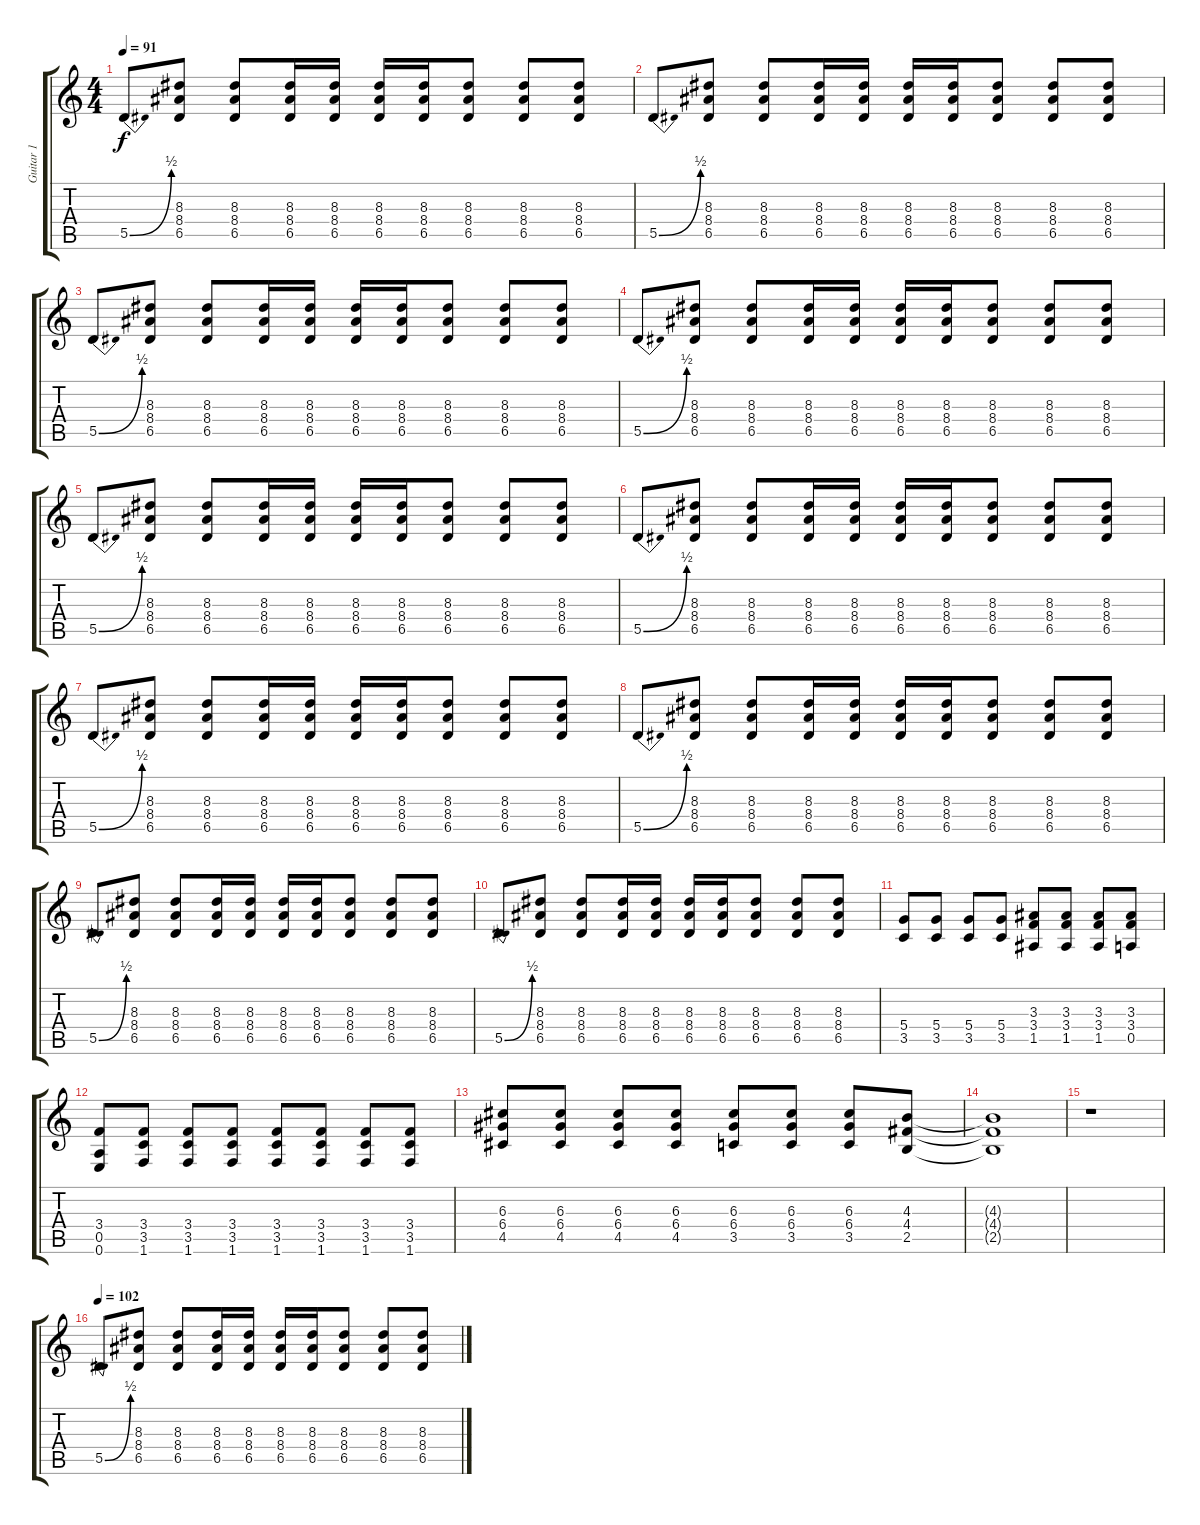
\track ("Guitar 1" "Guitar 1") {instrument overdrivenguitar}
\staff {score tabs}
\tuning (E4 B3 G3 D3 A2 E2) {hide}
\ts (4 4)
\tempo 91
\clef g2
\ks c
5.5{be (bend 0 0 60 2)}.8{dy f} (8.3 8.4 6.5).8 (8.3 8.4 6.5).8 (8.3 8.4 6.5).16 (8.3 8.4 6.5).16 (8.3 8.4 6.5).16 (8.3 8.4 6.5).16 (8.3 8.4 6.5).8 (8.3 8.4 6.5).8 (8.3 8.4 6.5).8 |
5.5{be (bend 0 0 60 2)}.8 (8.3 8.4 6.5).8 (8.3 8.4 6.5).8 (8.3 8.4 6.5).16 (8.3 8.4 6.5).16 (8.3 8.4 6.5).16 (8.3 8.4 6.5).16 (8.3 8.4 6.5).8 (8.3 8.4 6.5).8 (8.3 8.4 6.5).8 |
5.5{be (bend 0 0 60 2)}.8 (8.3 8.4 6.5).8 (8.3 8.4 6.5).8 (8.3 8.4 6.5).16 (8.3 8.4 6.5).16 (8.3 8.4 6.5).16 (8.3 8.4 6.5).16 (8.3 8.4 6.5).8 (8.3 8.4 6.5).8 (8.3 8.4 6.5).8 |
5.5{be (bend 0 0 60 2)}.8 (8.3 8.4 6.5).8 (8.3 8.4 6.5).8 (8.3 8.4 6.5).16 (8.3 8.4 6.5).16 (8.3 8.4 6.5).16 (8.3 8.4 6.5).16 (8.3 8.4 6.5).8 (8.3 8.4 6.5).8 (8.3 8.4 6.5).8 |
5.5{be (bend 0 0 60 2)}.8 (8.3 8.4 6.5).8 (8.3 8.4 6.5).8 (8.3 8.4 6.5).16 (8.3 8.4 6.5).16 (8.3 8.4 6.5).16 (8.3 8.4 6.5).16 (8.3 8.4 6.5).8 (8.3 8.4 6.5).8 (8.3 8.4 6.5).8 |
5.5{be (bend 0 0 60 2)}.8 (8.3 8.4 6.5).8 (8.3 8.4 6.5).8 (8.3 8.4 6.5).16 (8.3 8.4 6.5).16 (8.3 8.4 6.5).16 (8.3 8.4 6.5).16 (8.3 8.4 6.5).8 (8.3 8.4 6.5).8 (8.3 8.4 6.5).8 |
5.5{be (bend 0 0 60 2)}.8 (8.3 8.4 6.5).8 (8.3 8.4 6.5).8 (8.3 8.4 6.5).16 (8.3 8.4 6.5).16 (8.3 8.4 6.5).16 (8.3 8.4 6.5).16 (8.3 8.4 6.5).8 (8.3 8.4 6.5).8 (8.3 8.4 6.5).8 |
5.5{be (bend 0 0 60 2)}.8 (8.3 8.4 6.5).8 (8.3 8.4 6.5).8 (8.3 8.4 6.5).16 (8.3 8.4 6.5).16 (8.3 8.4 6.5).16 (8.3 8.4 6.5).16 (8.3 8.4 6.5).8 (8.3 8.4 6.5).8 (8.3 8.4 6.5).8 |
5.5{be (bend 0 0 60 2)}.8 (8.3 8.4 6.5).8 (8.3 8.4 6.5).8 (8.3 8.4 6.5).16 (8.3 8.4 6.5).16 (8.3 8.4 6.5).16 (8.3 8.4 6.5).16 (8.3 8.4 6.5).8 (8.3 8.4 6.5).8 (8.3 8.4 6.5).8 |
5.5{be (bend 0 0 60 2)}.8 (8.3 8.4 6.5).8 (8.3 8.4 6.5).8 (8.3 8.4 6.5).16 (8.3 8.4 6.5).16 (8.3 8.4 6.5).16 (8.3 8.4 6.5).16 (8.3 8.4 6.5).8 (8.3 8.4 6.5).8 (8.3 8.4 6.5).8 |
(5.4 3.5).8 (5.4 3.5).8 (5.4 3.5).8 (5.4 3.5).8 (3.3 3.4 1.5).8 (3.3 3.4 1.5).8 (3.3 3.4 1.5).8 (3.3 3.4 0.5).8 |
(3.4 0.5 0.6).8 (3.4 3.5 1.6).8 (3.4 3.5 1.6).8 (3.4 3.5 1.6).8 (3.4 3.5 1.6).8 (3.4 3.5 1.6).8 (3.4 3.5 1.6).8 (3.4 3.5 1.6).8 |
(6.3 6.4 4.5).8 (6.3 6.4 4.5).8 (6.3 6.4 4.5).8 (6.3 6.4 4.5).8 (6.3 6.4 3.5).8 (6.3 6.4 3.5).8 (6.3 6.4 3.5).8 (4.3 4.4 2.5).8 |
(4.3{t} 4.4{t} 2.5{t}).1 |
r.1 |
\tempo 102
5.5{be (bend 0 0 60 2)}.8 (8.3 8.4 6.5).8 (8.3 8.4 6.5).8 (8.3 8.4 6.5).16 (8.3 8.4 6.5).16 (8.3 8.4 6.5).16 (8.3 8.4 6.5).16 (8.3 8.4 6.5).8 (8.3 8.4 6.5).8 (8.3 8.4 6.5).8
